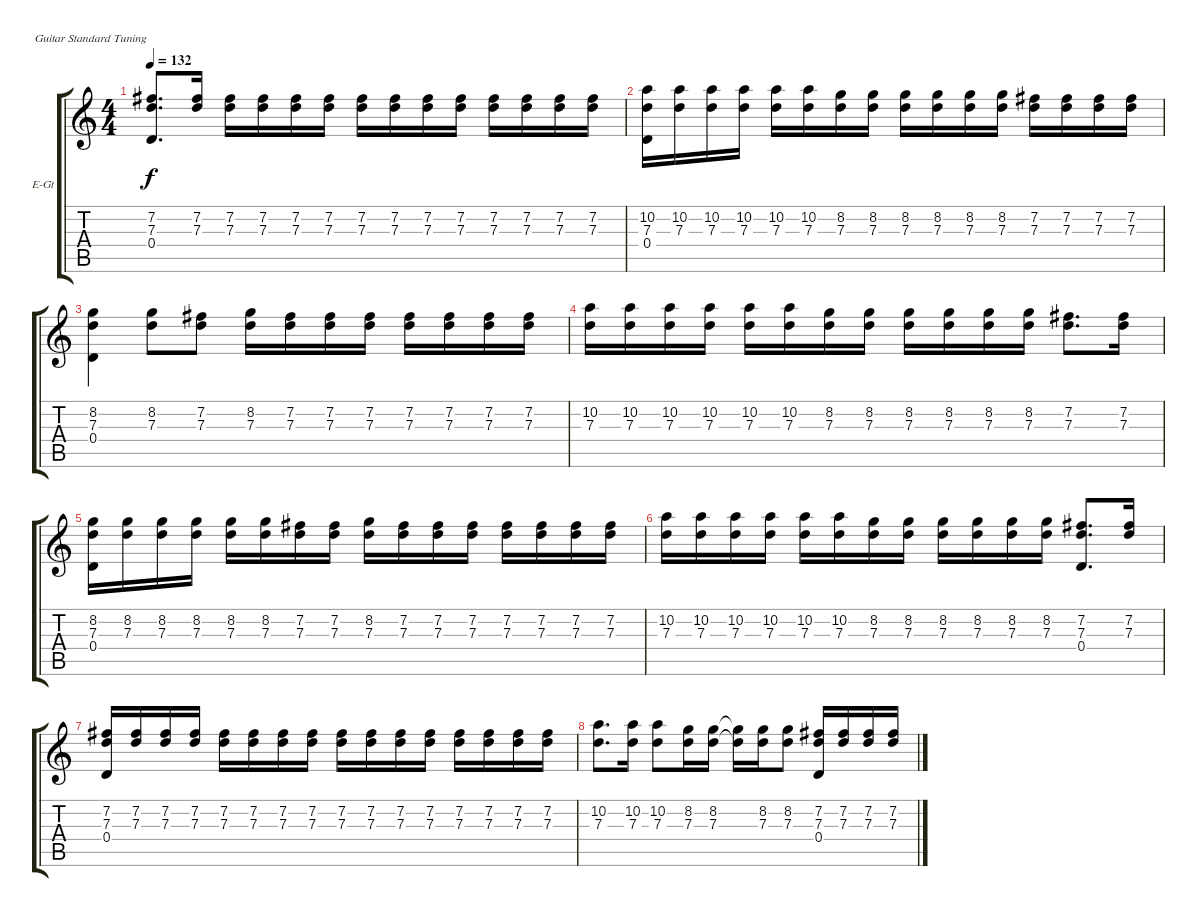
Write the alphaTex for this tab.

\bracketExtendMode groupsimilarinstruments
\firstSystemTrackNameOrientation horizontal
\otherSystemsTrackNameOrientation horizontal
\track ("Edge" "E-Gt") {instrument electricguitarclean}
\staff {score tabs}
\tuning (E4 B3 G3 D3 A2 E2)
\ts (4 4)
\tempo 132
\clef g2
\ks c
(7.2 7.3 0.4).8{d dy f} (7.2 7.3).16 (7.2 7.3).16 (7.2 7.3).16 (7.2 7.3).16 (7.2 7.3).16 (7.2 7.3).16 (7.2 7.3).16 (7.2 7.3).16 (7.2 7.3).16 (7.2 7.3).16 (7.2 7.3).16 (7.2 7.3).16 (7.2 7.3).16 |
(10.2 7.3 0.4).16 (10.2 7.3).16 (10.2 7.3).16 (10.2 7.3).16 (10.2 7.3).16 (10.2 7.3).16 (8.2 7.3).16 (8.2 7.3).16 (8.2 7.3).16 (8.2 7.3).16 (8.2 7.3).16 (8.2 7.3).16 (7.2 7.3).16 (7.2 7.3).16 (7.2 7.3).16 (7.2 7.3).16 |
(8.2 7.3 0.4).4 (8.2 7.3).8 (7.2 7.3).8 (8.2 7.3).16 (7.2 7.3).16 (7.2 7.3).16 (7.2 7.3).16 (7.2 7.3).16 (7.2 7.3).16 (7.2 7.3).16 (7.2 7.3).16 |
(10.2 7.3).16 (10.2 7.3).16 (10.2 7.3).16 (10.2 7.3).16 (10.2 7.3).16 (10.2 7.3).16 (8.2 7.3).16 (8.2 7.3).16 (8.2 7.3).16 (8.2 7.3).16 (8.2 7.3).16 (8.2 7.3).16 (7.2 7.3).8{d} (7.2 7.3).16 |
(8.2 7.3 0.4).16 (8.2 7.3).16 (8.2 7.3).16 (8.2 7.3).16 (8.2 7.3).16 (8.2 7.3).16 (7.2 7.3).16 (7.2 7.3).16 (8.2 7.3).16 (7.2 7.3).16 (7.2 7.3).16 (7.2 7.3).16 (7.2 7.3).16 (7.2 7.3).16 (7.2 7.3).16 (7.2 7.3).16 |
(10.2 7.3).16 (10.2 7.3).16 (10.2 7.3).16 (10.2 7.3).16 (10.2 7.3).16 (10.2 7.3).16 (8.2 7.3).16 (8.2 7.3).16 (8.2 7.3).16 (8.2 7.3).16 (8.2 7.3).16 (8.2 7.3).16 (7.2 7.3 0.4).8{d} (7.2 7.3).16 |
(7.2 7.3 0.4).16 (7.2 7.3).16 (7.2 7.3).16 (7.2 7.3).16 (7.2 7.3).16 (7.2 7.3).16 (7.2 7.3).16 (7.2 7.3).16 (7.2 7.3).16 (7.2 7.3).16 (7.2 7.3).16 (7.2 7.3).16 (7.2 7.3).16 (7.2 7.3).16 (7.2 7.3).16 (7.2 7.3).16 |
(10.2 7.3).8{d} (10.2 7.3).16 (10.2 7.3).8 (8.2 7.3).16 (8.2 7.3).16 (8.2{t} 7.3{t}).16 (8.2 7.3).16 (8.2 7.3).8 (7.2 7.3 0.4).16 (7.2 7.3).16 (7.2 7.3).16 (7.2 7.3).16
